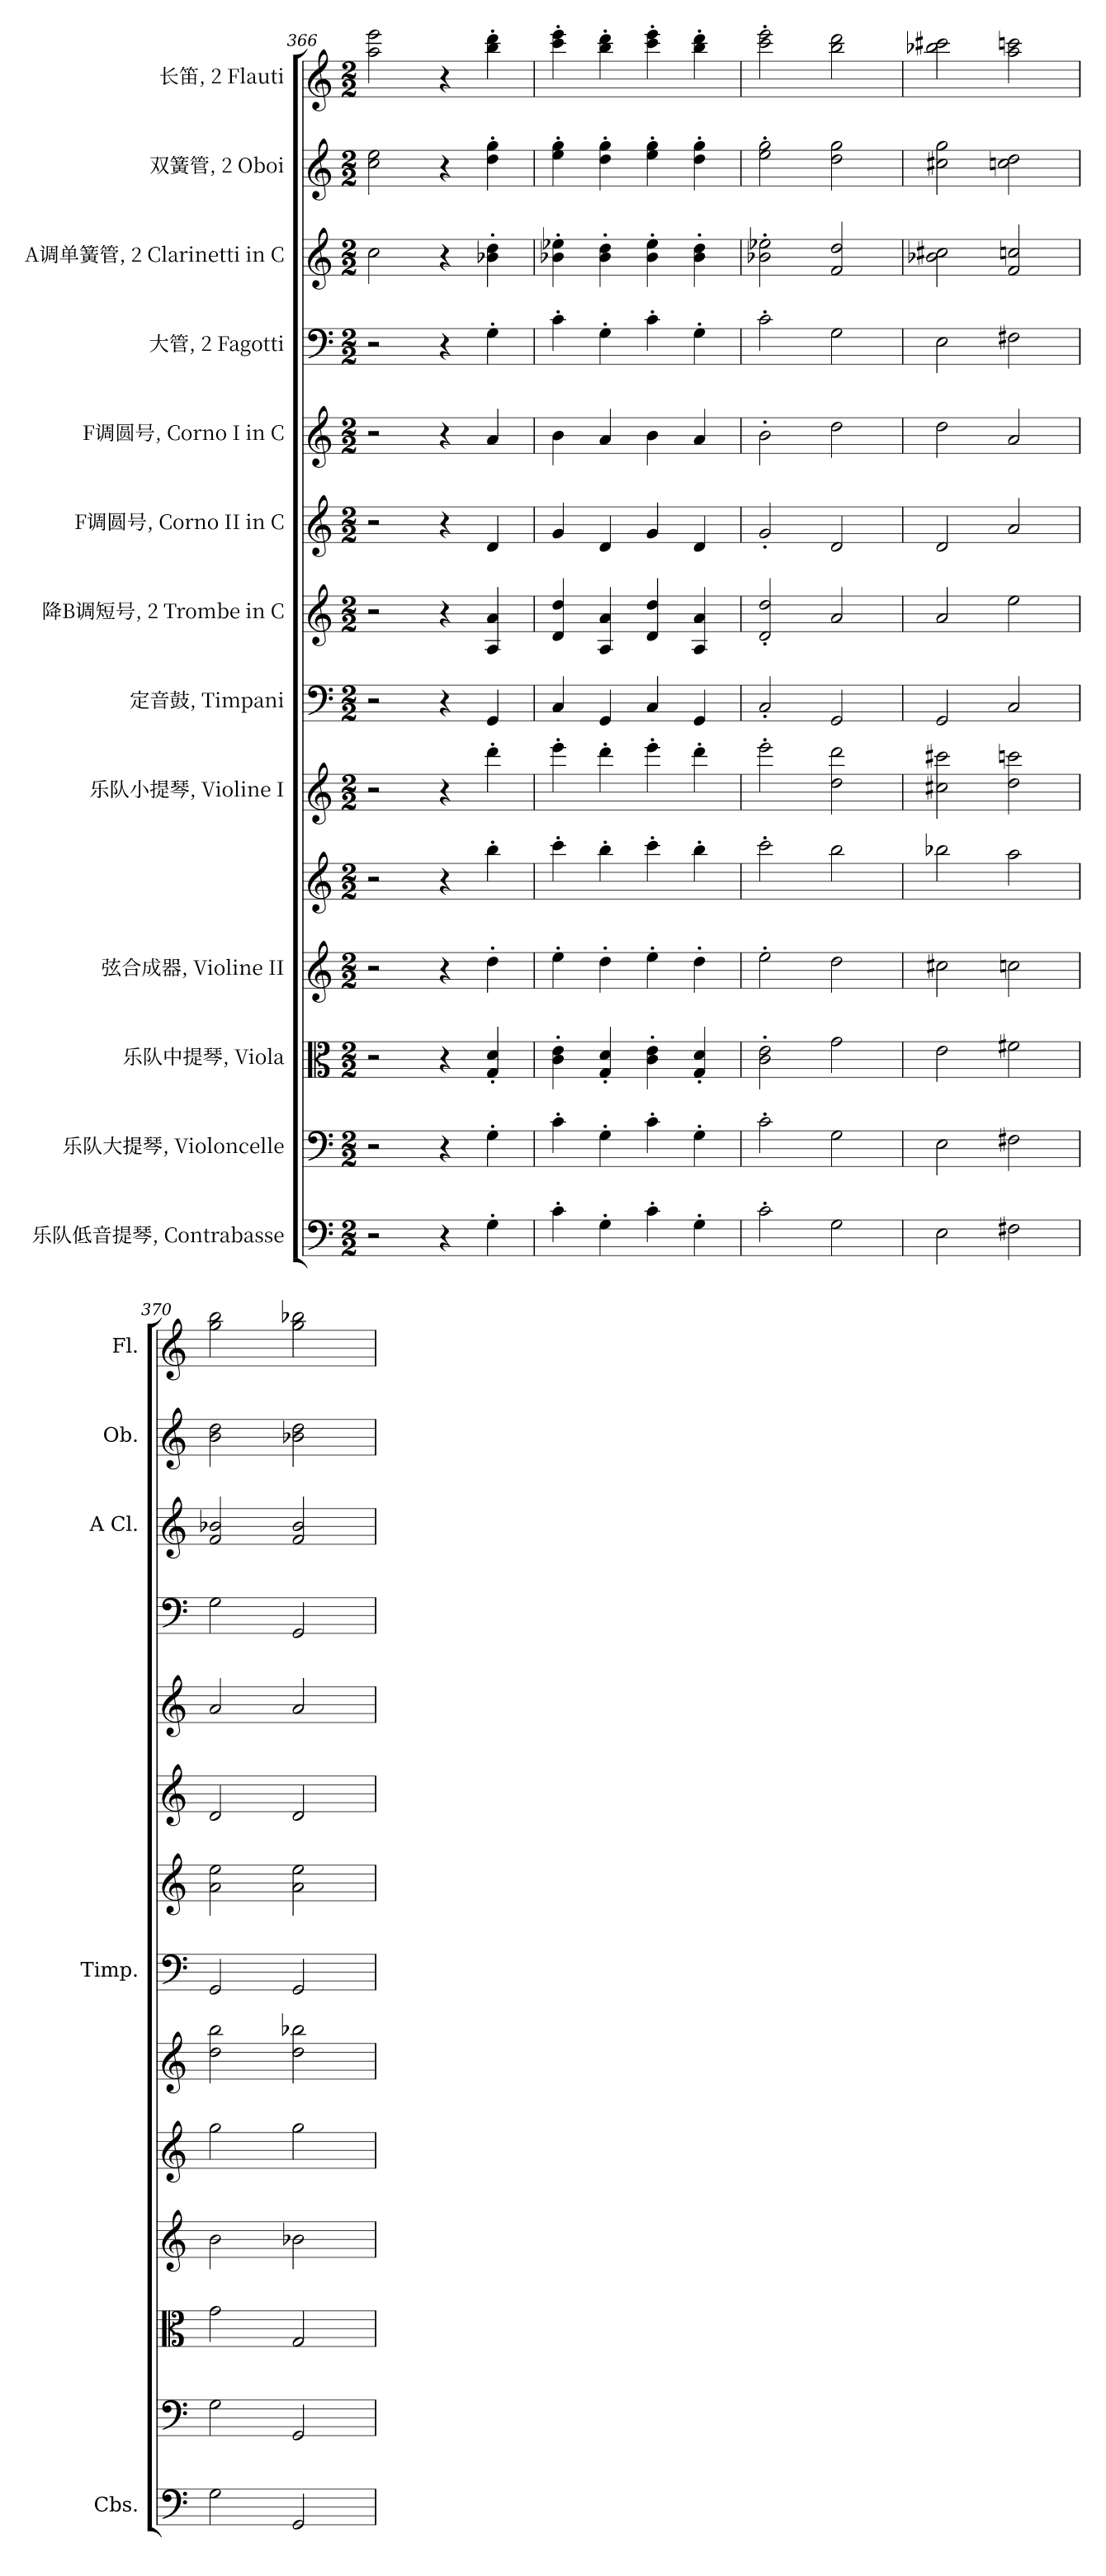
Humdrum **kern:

**kern	**kern	**kern	**kern	**kern	**kern	**kern	**kern	**kern	**kern	**kern	**kern	**kern	**kern
*part13	*part12	*part11	*part10	*part10	*part9	*part8	*part7	*part6	*part5	*part4	*part3	*part2	*part1
*staff14	*staff13	*staff12	*staff11	*staff10	*staff9	*staff8	*staff7	*staff6	*staff5	*staff4	*staff3	*staff2	*staff1
*I"乐队低音提琴, Contrabasse	*I"乐队大提琴, Violoncelle	*I"乐队中提琴, Viola	*I"弦合成器, Violine II	*	*I"乐队小提琴, Violine I	*I"定音鼓, Timpani	*I"降B调短号, 2 Trombe in C	*I"F调圆号, Corno II in C	*I"F调圆号, Corno I in C	*I"大管, 2 Fagotti	*I"A调单簧管, 2 Clarinetti in C	*I"双簧管, 2 Oboi	*I"长笛, 2 Flauti
*I'Cbs.	*	*	*	*	*	*I'Timp.	*	*	*	*	*I'A Cl.	*I'Ob.	*I'Fl.
*clefF4	*clefF4	*clefC3	*clefG2	*clefG2	*clefG2	*clefF4	*clefG2	*clefG2	*clefG2	*clefF4	*clefG2	*clefG2	*clefG2
*ITrd7c12	*	*	*	*	*	*	*ITrd1c2	*ITrd4c7	*ITrd4c7	*	*ITrd2c3	*	*
*k[]	*k[]	*k[]	*k[]	*k[]	*k[]	*k[]	*k[b-e-]	*k[b-]	*k[b-]	*k[]	*k[f#c#g#]	*k[]	*k[]
*M2/2	*M2/2	*M2/2	*M2/2	*M2/2	*M2/2	*M2/2	*M2/2	*M2/2	*M2/2	*M2/2	*M2/2	*M2/2	*M2/2
=366	=366	=366	=366	=366	=366	=366	=366	=366	=366	=366	=366	=366	=366
2r	2r	2r	2r	2r	2r	2r	2r	2r	2r	2r	2a\	2cc\ 2ee\	2aa\ 2eee\
*	*	*	*	*	*	*	*	*	*	*	*	*	*MM260
4r	4r	4r	4r	4r	4r	4r	4r	4r	4r	4r	4r	4r	4r
4GG'\	4G'\	4G/' 4d/'	4dd'\	4bb'\	4ddd'\	4GG/	4G/ 4g/	4G/	4d/	4G'\	4gn\' 4b\'	4dd\' 4gg\'	4bb\' 4ddd\'
!!LO:PB:g=z
=367	=367	=367	=367	=367	=367	=367	=367	=367	=367	=367	=367	=367	=367
*	*	*	*	*	*	*	*	*	*	*	*	*	*MM254
4C'\	4c'\	4c\' 4e\'	4ee'\	4ccc'\	4eee'\	4C/	4c/ 4cc/	4c/	4e\	4c'\	4gn\' 4ccn\'	4ee\' 4gg\'	4ccc\' 4eee\'
4GG'\	4G'\	4G/' 4d/'	4dd'\	4bb'\	4ddd'\	4GG/	4G/ 4g/	4G/	4d/	4G'\	4g\' 4b\'	4dd\' 4gg\'	4bb\' 4ddd\'
4C'\	4c'\	4c\' 4e\'	4ee'\	4ccc'\	4eee'\	4C/	4c/ 4cc/	4c/	4e\	4c'\	4g\' 4cc\'	4ee\' 4gg\'	4ccc\' 4eee\'
4GG'\	4G'\	4G/' 4d/'	4dd'\	4bb'\	4ddd'\	4GG/	4G/ 4g/	4G/	4d/	4G'\	4g\' 4b\'	4dd\' 4gg\'	4bb\' 4ddd\'
=368	=368	=368	=368	=368	=368	=368	=368	=368	=368	=368	=368	=368	=368
2C'\	2c'\	2c\' 2e\'	2ee'\	2ccc'\	2eee'\	2C'/	2c/' 2cc/'	2c'/	2e'\	2c'\	2gn\' 2ccn\'	2ee\' 2gg\'	2ccc\' 2eee\'
*	*	*	*	*	*	*	*	*	*	*	*	*	*MM260
2GG\	2G\	2g\	2dd\	2bb\	2dd\ 2ddd\	2GG/	2g/	2G/	2g\	2G\	2d/ 2b/	2dd\ 2gg\	2bb\ 2ddd\
=369	=369	=369	=369	=369	=369	=369	=369	=369	=369	=369	=369	=369	=369
*	*	*	*	*	*	*	*	*	*	*	*	*	*MM245
2EE\	2E\	2e\	2cc#X\	2bb-X\	2cc#X\ 2ccc#X\	2GG/	2g/	2G/	2g\	2E\	2gn\ 2a#X\	2cc#X\ 2gg\	2bb-X\ 2ccc#X\
*	*	*	*	*	*	*	*	*	*	*	*	*	*MM260
2FF#X\	2F#X\	2f#X\	2ccn\	2aa\	2dd\ 2cccn\	2C/	2dd\	2d/	2d/	2F#X\	2d/ 2an/	2ccn\ 2dd\	2aa\ 2cccn\
=370	=370	=370	=370	=370	=370	=370	=370	=370	=370	=370	=370	=370	=370
*	*	*	*	*	*	*	*	*	*	*	*	*	*MM245
2GG\	2G\	2g\	2b\	2gg\	2dd\ 2bb\	2GG/	2g\ 2dd\	2G/	2d/	2G\	2d/ 2gn/	2b\ 2dd\	2gg\ 2bb\
*	*	*	*	*	*	*	*	*	*	*	*	*	*MM260
2GGG/	2GG/	2G/	2b-X\	2gg\	2dd\ 2bb-X\	2GG/	2g\ 2dd\	2G/	2d/	2GG/	2d/ 2g/	2b-X\ 2dd\	2gg\ 2bb-X\
=	=	=	=	=	=	=	=	=	=	=	=	=	=
*-	*-	*-	*-	*-	*-	*-	*-	*-	*-	*-	*-	*-	*-
